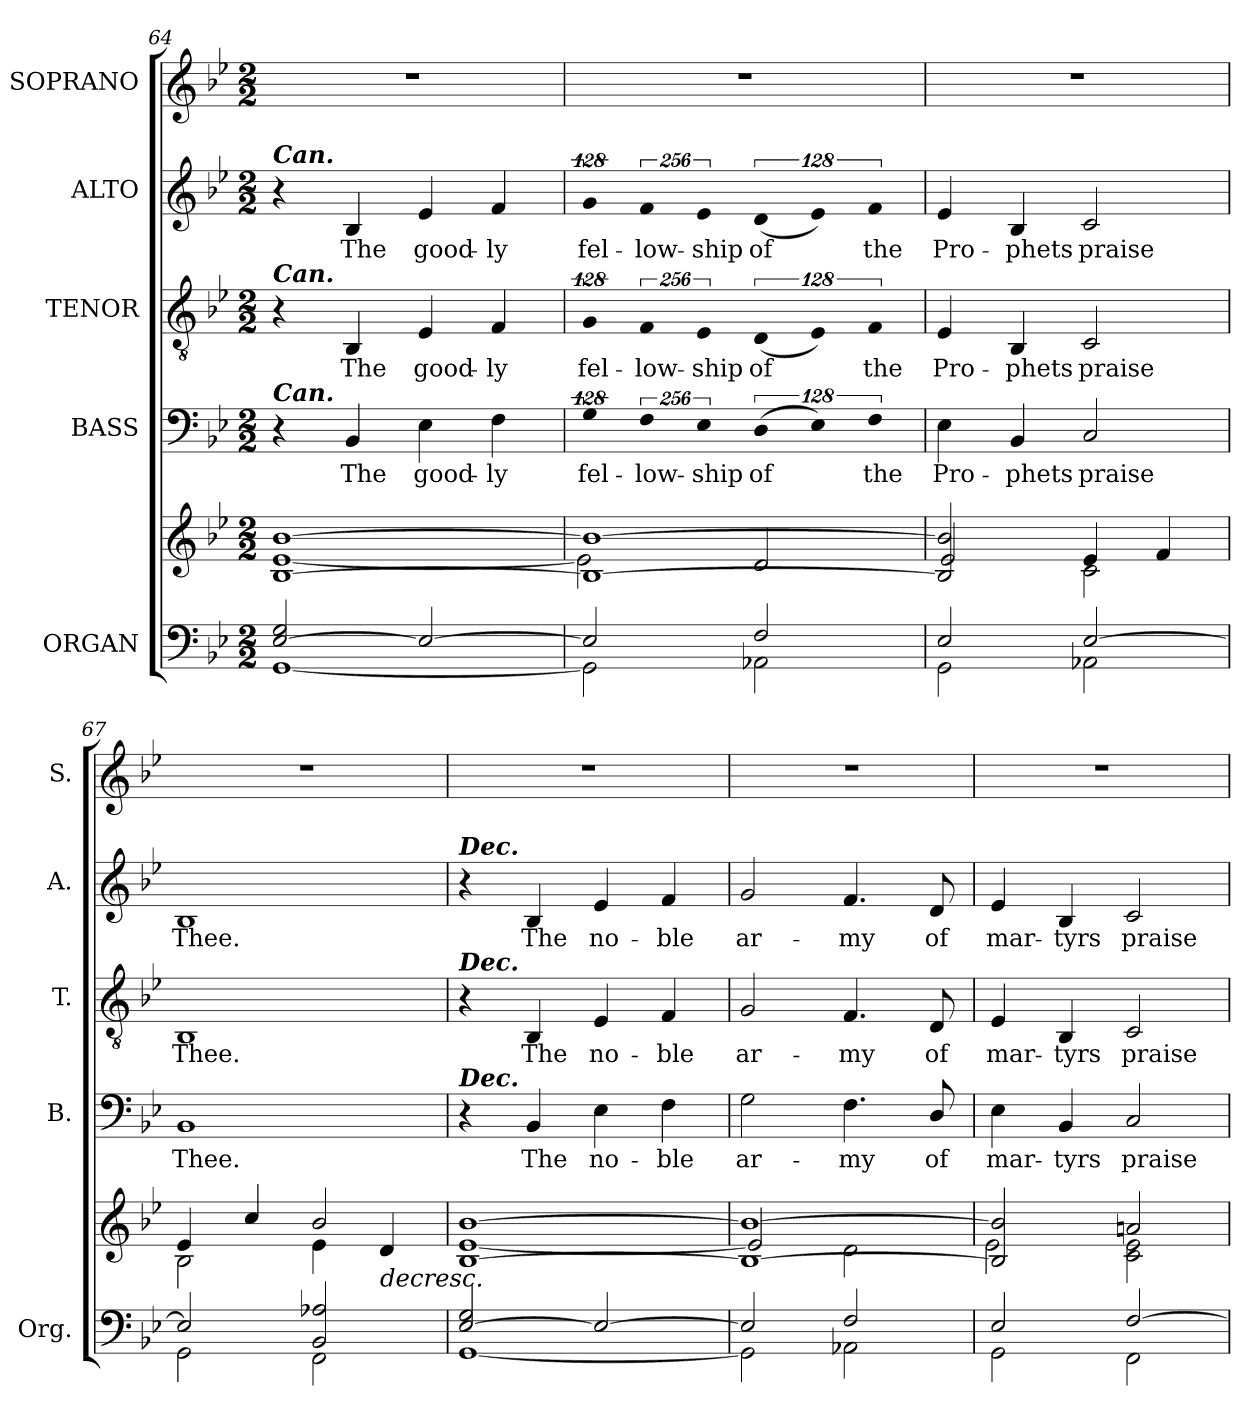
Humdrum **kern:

**kern	**kern	**dynam	**kern	**text	**kern	**text	**kern	**text	**kern
*part5	*part5	*part5	*part4	*part4	*part3	*part3	*part2	*part2	*part1
*staff6	*staff5	*staff5/6	*staff4	*staff4	*staff3	*staff3	*staff2	*staff2	*staff1
*I"ORGAN	*	*	*I"BASS	*	*I"TENOR	*	*I"ALTO	*	*I"SOPRANO
*I'Org.	*	*	*I'B.	*	*I'T.	*	*I'A.	*	*I'S.
*clefF4	*clefG2	*	*clefF4	*	*clefGv2	*	*clefG2	*	*clefG2
*	*	*	*	*	*ITrd7c12	*	*	*	*
*k[b-e-]	*k[b-e-]	*	*k[b-e-]	*	*k[b-e-]	*	*k[b-e-]	*	*k[b-e-]
*B-:	*B-:	*	*B-:	*	*B-:	*	*B-:	*	*B-:
*M2/2	*M2/2	*	*M2/2	*	*M2/2	*	*M2/2	*	*M2/2
=64	=64	=64	=64	=64	=64	=64	=64	=64	=64
*^	*^	*	*	*	*	*	*	*	*
!	!	!	!	!	!	!	!	!	!LO:TX:a:Bi:t=Can.	!	!
!	!	!	!	!	!	!	!LO:TX:a:Bi:t=Can.	!	!	!	!
!	!	!	!	!	!LO:TX:a:Bi:t=Can.	!	!	!	!	!	!
[2E-i/ 2Gi	[1GGi	[1B-i [1b-i	[1e-i	.	4r	.	4r	.	4r	.	1r
!	!	!	!	!	!	!LO:LY:b:color=#000000	!	!	!	!	!
!	!	!	!	!	!	!	!	!LO:LY:b:color=#000000	!	!	!
!	!	!	!	!	!	!	!	!	!	!LO:LY:b:color=#000000	!
.	.	.	.	.	4BB-i/	The	4BBB-i/	The	4B-i/	The	.
!	!	!	!	!	!	!LO:LY:b:color=#000000	!	!	!	!	!
!	!	!	!	!	!	!	!	!LO:LY:b:color=#000000	!	!	!
!	!	!	!	!	!	!	!	!	!	!LO:LY:b:color=#000000	!
2E-i/_	.	.	.	.	4E-i\	good-	4EE-i/	good-	4e-i/	good-	.
!	!	!	!	!	!	!LO:LY:b:color=#000000	!	!	!	!	!
!	!	!	!	!	!	!	!	!LO:LY:b:color=#000000	!	!	!
!	!	!	!	!	!	!	!	!	!	!LO:LY:b:color=#000000	!
.	.	.	.	.	4Fi\	-ly	4FFi/	-ly	4fi/	-ly	.
=65	=65	=65	=65	=65	=65	=65	=65	=65	=65	=65	=65
!	!	!	!	!	!LO:N:vis=4	!	!	!	!	!	!
!	!	!	!	!	!	!LO:LY:b:color=#000000	!LO:N:vis=4	!	!	!	!
!	!	!	!	!	!	!	!	!LO:LY:b:color=#000000	!LO:N:vis=4	!	!
!	!	!	!	!	!	!	!	!	!	!LO:LY:b:color=#000000	!
2E-i/]	2GGi\]	1B-i_ 1b-i_	2e-i\]	.	512%85Gi\	fel--	512%85GGi/	fel--	512%85gi/	fel--	1r
!	!	!	!	!	!LO:N:vis=4	!	!	!	!	!	!
!	!	!	!	!	!	!LO:LY:b:color=#000000	!LO:N:vis=4	!	!	!	!
!	!	!	!	!	!	!	!	!LO:LY:b:color=#000000	!LO:N:vis=4	!	!
!	!	!	!	!	!	!	!	!	!	!LO:LY:b:color=#000000	!
.	.	.	.	.	1024%171Fi\	-low--	1024%171FFi/	-low--	1024%171fi/	-low--	.
!	!	!	!	!	!LO:N:vis=4	!	!	!	!	!	!
!	!	!	!	!	!	!LO:LY:b:color=#000000	!LO:N:vis=4	!	!	!	!
!	!	!	!	!	!	!	!	!LO:LY:b:color=#000000	!LO:N:vis=4	!	!
!	!	!	!	!	!	!	!	!	!	!LO:LY:b:color=#000000	!
.	.	.	.	.	1024%171E-i\	-ship	1024%171EE-i/	-ship	1024%171e-i/	-ship	.
!	!	!	!	!	!LO:N:vis=4	!	!	!	!	!	!
!	!	!	!	!	!	!LO:LY:b:color=#000000	!LO:N:vis=4	!	!	!	!
!	!	!	!	!	!	!	!	!LO:LY:b:color=#000000	!LO:N:vis=4	!	!
!	!	!	!	!	!	!	!	!	!	!LO:LY:b:color=#000000	!
2Fi/	2AA-Xi\	.	2di/	.	(512%85Di\	of	(512%85DDi/	of	(512%85di/	of	.
!	!	!	!	!	!LO:N:vis=4	!	!LO:N:vis=4	!	!LO:N:vis=4	!	!
.	.	.	.	.	1024%171E-i\)	.	1024%171EE-i/)	.	1024%171e-i/)	.	.
!	!	!	!	!	!LO:N:vis=4	!	!	!	!	!	!
!	!	!	!	!	!	!LO:LY:b:color=#000000	!LO:N:vis=4	!	!	!	!
!	!	!	!	!	!	!	!	!LO:LY:b:color=#000000	!LO:N:vis=4	!	!
!	!	!	!	!	!	!	!	!	!	!LO:LY:b:color=#000000	!
.	.	.	.	.	1024%171Fi\	the	1024%171FFi/	the	1024%171fi/	the	.
=66	=66	=66	=66	=66	=66	=66	=66	=66	=66	=66	=66
!	!	!	!	!	!	!LO:LY:b:color=#000000	!	!	!	!	!
!	!	!	!	!	!	!	!	!LO:LY:b:color=#000000	!	!	!
!	!	!	!	!	!	!	!	!	!	!LO:LY:b:color=#000000	!
2E-i/	2GGi\	2B-i/] 2b-i]	2e-i/	.	4E-i\	Pro-	4EE-i/	Pro-	4e-i/	Pro-	1r
!	!	!	!	!	!	!LO:LY:b:color=#000000	!	!	!	!	!
!	!	!	!	!	!	!	!	!LO:LY:b:color=#000000	!	!	!
!	!	!	!	!	!	!	!	!	!	!LO:LY:b:color=#000000	!
.	.	.	.	.	4BB-i/	-phets	4BBB-i/	-phets	4B-i/	-phets	.
!	!	!	!	!	!	!LO:LY:b:color=#000000	!	!	!	!	!
!	!	!	!	!	!	!	!	!LO:LY:b:color=#000000	!	!	!
!	!	!	!	!	!	!	!	!	!	!LO:LY:b:color=#000000	!
[2E-i/	2AA-Xi\	4e-i/	2ci\	[ [	2Ci/	praise	2CCi/	praise	2ci/	praise	.
.	.	4fi/	.	.	.	.	.	.	.	.	.
=67	=67	=67	=67	=67	=67	=67	=67	=67	=67	=67	=67
!	!	!	!	!	!	!LO:LY:b:color=#000000	!	!	!	!	!
!	!	!	!	!	!	!	!	!LO:LY:b:color=#000000	!	!	!
!	!	!	!	!	!	!	!	!	!	!LO:LY:b:color=#000000	!
2E-i/]	2GGi\	4e-i/	2B-i\	.	1BB-i	Thee.	1BBB-i	Thee.	1B-i	Thee.	1r
.	.	4cci/	.	.	.	.	.	.	.	.	.
2BB-i/ 2A-Xi	2FFi\	2b-i/	4e-i\	]	.	.	.	.	.	.	.
!	!	!	!	!LO:HP:b	!	!	!	!	!	!	!
.	.	.	4di/	>	.	.	.	.	.	.	.
!!LO:PB:g=z
=68	=68	=68	=68	=68	=68	=68	=68	=68	=68	=68	=68
!	!	!	!	!	!	!	!	!	!LO:TX:Bi:t=Dec.	!	!
!	!	!	!	!	!	!	!LO:TX:Bi:t=Dec.	!	!	!	!
!	!	!	!	!	!LO:TX:Bi:t=Dec.	!	!	!	!	!	!
[2E-i/ 2Gi	[1GGi	[1B-i [1b-i	[1e-i	.	4r	.	4r	.	4r	.	1r
!	!	!	!	!	!	!LO:LY:b:color=#000000	!	!	!	!	!
!	!	!	!	!	!	!	!	!LO:LY:b:color=#000000	!	!	!
!	!	!	!	!	!	!	!	!	!	!LO:LY:b:color=#000000	!
.	.	.	.	.	4BB-i/	The	4BBB-i/	The	4B-i/	The	.
!	!	!	!	!	!	!LO:LY:b:color=#000000	!	!	!	!	!
!	!	!	!	!	!	!	!	!LO:LY:b:color=#000000	!	!	!
!	!	!	!	!	!	!	!	!	!	!LO:LY:b:color=#000000	!
2E-i/_	.	.	.	.	4E-i\	no-	4EE-i/	no-	4e-i/	no-	.
!	!	!	!	!	!	!LO:LY:b:color=#000000	!	!	!	!	!
!	!	!	!	!	!	!	!	!LO:LY:b:color=#000000	!	!	!
!	!	!	!	!	!	!	!	!	!	!LO:LY:b:color=#000000	!
.	.	.	.	.	4Fi\	-ble	4FFi/	-ble	4fi/	-ble	.
=69	=69	=69	=69	=69	=69	=69	=69	=69	=69	=69	=69
!	!	!	!	!	!	!LO:LY:b:color=#000000	!	!	!	!	!
!	!	!	!	!	!	!	!	!LO:LY:b:color=#000000	!	!	!
!	!	!	!	!	!	!	!	!	!	!LO:LY:b:color=#000000	!
2E-i/]	2GGi\]	1B-i_ 1b-i_	2e-i/]	.	2Gi\	ar-	2GGi/	ar-	2gi/	ar-	1r
!	!	!	!	!	!	!LO:LY:b:color=#000000	!	!	!	!	!
!	!	!	!	!	!	!	!	!LO:LY:b:color=#000000	!	!	!
!	!	!	!	!	!	!	!	!	!	!LO:LY:b:color=#000000	!
2Fi/	2AA-Xi\	.	2di\	.	4.Fi\	-my	4.FFi/	-my	4.fi/	-my	.
!	!	!	!	!	!	!LO:LY:b:color=#000000	!	!	!	!	!
!	!	!	!	!	!	!	!	!LO:LY:b:color=#000000	!	!	!
!	!	!	!	!	!	!	!	!	!	!LO:LY:b:color=#000000	!
.	.	.	.	.	8Di/	of	8DDi/	of	8di/	of	.
=70	=70	=70	=70	=70	=70	=70	=70	=70	=70	=70	=70
!	!	!	!	!	!	!LO:LY:b:color=#000000	!	!	!	!	!
!	!	!	!	!	!	!	!	!LO:LY:b:color=#000000	!	!	!
!	!	!	!	!	!	!	!	!	!	!LO:LY:b:color=#000000	!
2E-i/	2GGi\	2B-i/] 2b-i]	2e-i\	.	4E-i\	mar-	4EE-i/	mar-	4e-i/	mar-	1r
!	!	!	!	!	!	!LO:LY:b:color=#000000	!	!	!	!	!
!	!	!	!	!	!	!	!	!LO:LY:b:color=#000000	!	!	!
!	!	!	!	!	!	!	!	!	!	!LO:LY:b:color=#000000	!
.	.	.	.	.	4BB-i/	-tyrs	4BBB-i/	-tyrs	4B-i/	-tyrs	.
!	!	!	!	!	!	!LO:LY:b:color=#000000	!	!	!	!	!
!	!	!	!	!	!	!	!	!LO:LY:b:color=#000000	!	!	!
!	!	!	!	!	!	!	!	!	!	!LO:LY:b:color=#000000	!
[2Fi/	2FFi\	2ani/	2ci\ 2e-i	.	2Ci/	praise	2CCi/	praise	2ci/	praise	.
*v	*v	*	*	*	*	*	*	*	*	*	*
*	*v	*v	*	*	*	*	*	*	*	*
=	=	=	=	=	=	=	=	=	=
*-	*-	*-	*-	*-	*-	*-	*-	*-	*-
